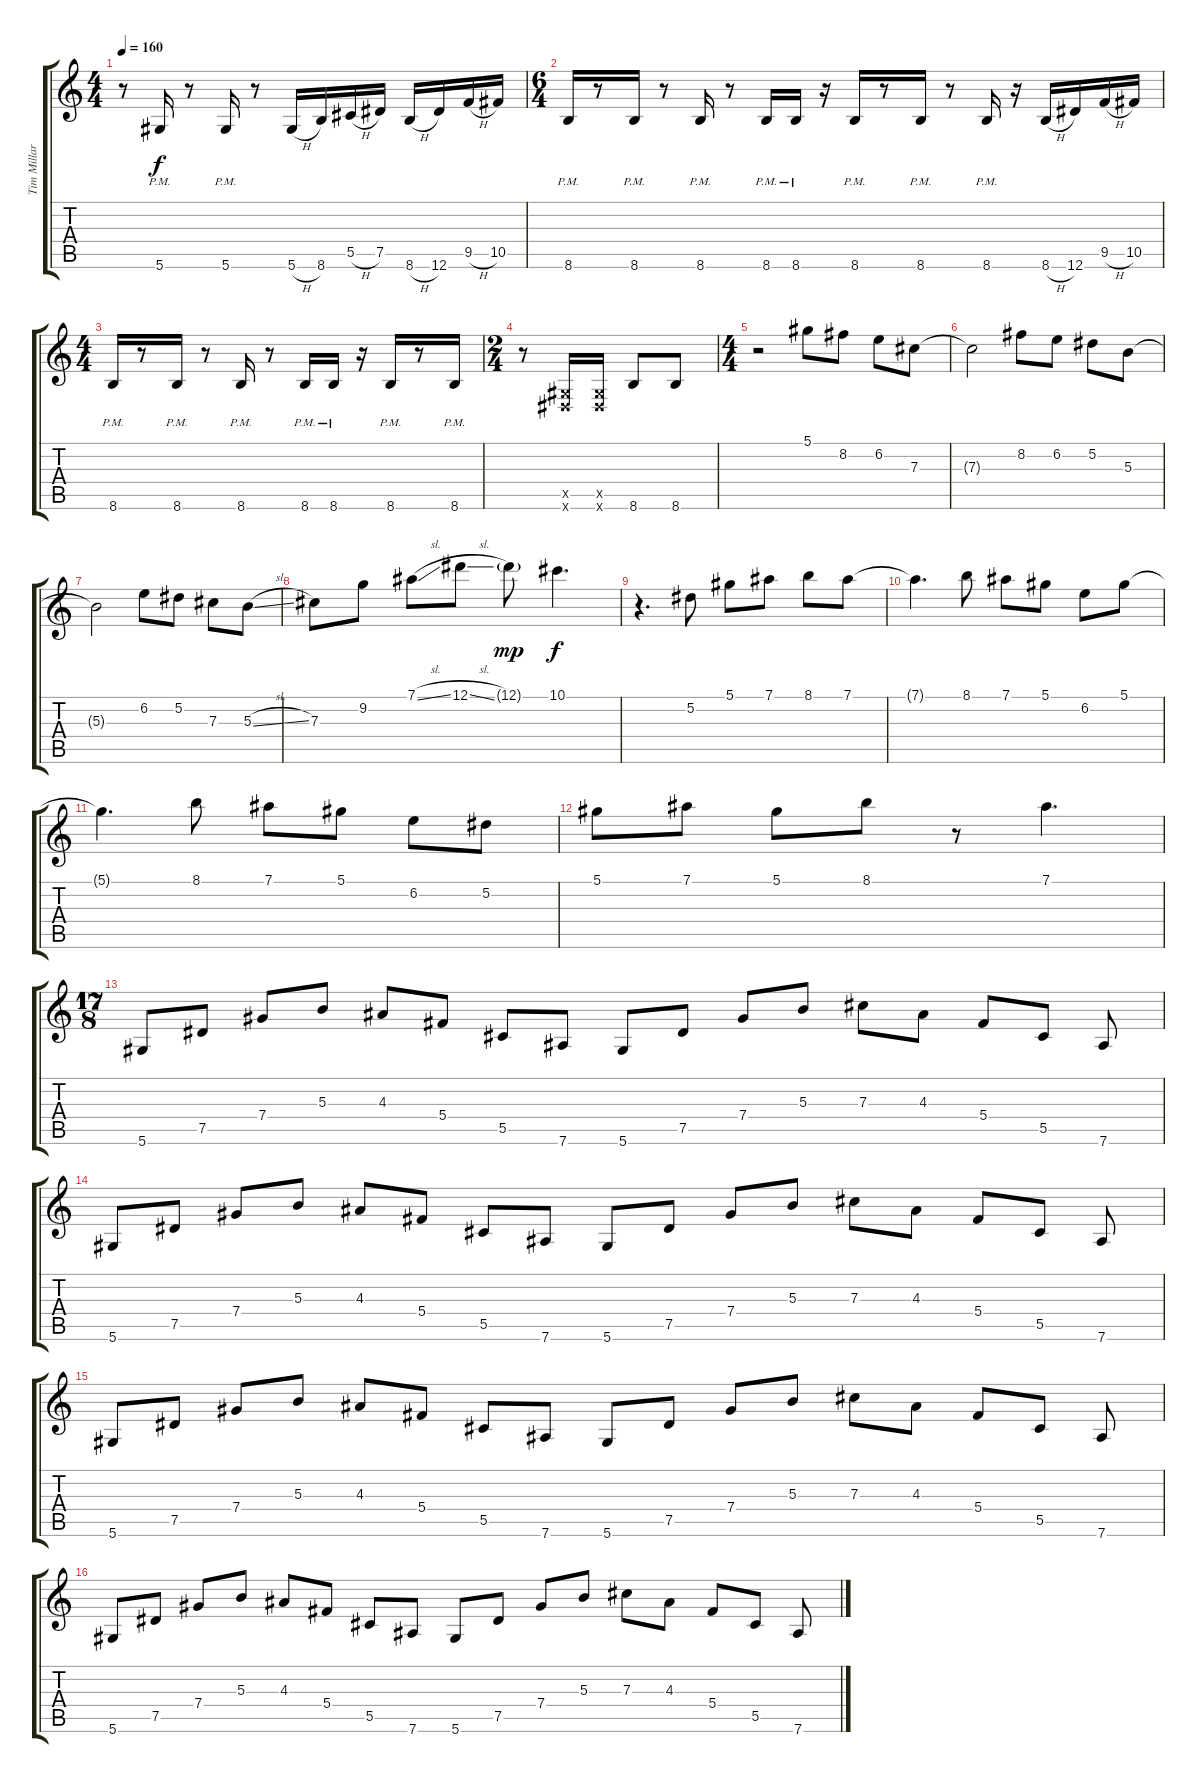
\track ("Tim Millar" "Tim Millar") {instrument distortionguitar}
\staff {score tabs}
\tuning (Eb4 Bb3 Gb3 Db3 Ab2 Eb2) {hide}
\ts (4 4)
\tempo 160
\clef g2
\ks c
r.8{dy f} 5.6{pm}.16 r.8 5.6{pm}.16 r.8 5.6{h}.16 8.6.16 5.5{h}.16 7.5.16 8.6{h}.16 12.6.16 9.5{h}.16 10.5.16 |
\ts (6 4)
8.6{pm}.16 r.8 8.6{pm}.16 r.8 8.6{pm}.16 r.8 8.6{pm}.16 8.6{pm}.16 r.16 8.6{pm}.16 r.8 8.6{pm}.16 r.8 8.6{pm}.16 r.16 8.6{h}.16 12.6.16 9.5{h}.16 10.5.16 |
\ts (4 4)
8.6{pm}.16 r.8 8.6{pm}.16 r.8 8.6{pm}.16 r.8 8.6{pm}.16 8.6{pm}.16 r.16 8.6{pm}.16 r.8 8.6{pm}.16 |
\ts (2 4)
r.8 (0.5{x} 0.6{x}).16 (0.5{x} 0.6{x}).16 8.6.8 8.6.8 |
\ts (4 4)
r.2 5.1.8{instrument electricguitarjazz} 8.2.8 6.2.8 7.3.8 |
7.3{t}.2 8.2.8 6.2.8 5.2.8 5.3.8 |
5.3{t}.2 6.2.8 5.2.8 7.3.8 5.3{sl}.8 |
7.3.8 9.2.8 7.1{sl}.8 12.1{sl}.8 12.1{g}.8{dy mp} 10.1.4{d dy f} |
r.4{d} 5.2.8 5.1.8 7.1.8 8.1.8 7.1.8 |
7.1{t}.4{d} 8.1.8 7.1.8 5.1.8 6.2.8 5.1.8 |
5.1{t}.4{d} 8.1.8 7.1.8 5.1.8 6.2.8 5.2.8 |
5.1.8 7.1.8 5.1.8 8.1.8 r.8 7.1.4{d} |
\ts (17 8)
5.6.8{instrument overdrivenguitar} 7.5.8 7.4.8 5.3.8 4.3.8 5.4.8 5.5.8 7.6.8 5.6.8 7.5.8 7.4.8 5.3.8 7.3.8 4.3.8 5.4.8 5.5.8 7.6.8 |
5.6.8{instrument overdrivenguitar} 7.5.8 7.4.8 5.3.8 4.3.8 5.4.8 5.5.8 7.6.8 5.6.8 7.5.8 7.4.8 5.3.8 7.3.8 4.3.8 5.4.8 5.5.8 7.6.8 |
5.6.8{instrument overdrivenguitar} 7.5.8 7.4.8 5.3.8 4.3.8 5.4.8 5.5.8 7.6.8 5.6.8 7.5.8 7.4.8 5.3.8 7.3.8 4.3.8 5.4.8 5.5.8 7.6.8 |
5.6.8{instrument overdrivenguitar} 7.5.8 7.4.8 5.3.8 4.3.8 5.4.8 5.5.8 7.6.8 5.6.8 7.5.8 7.4.8 5.3.8 7.3.8 4.3.8 5.4.8 5.5.8 7.6.8
